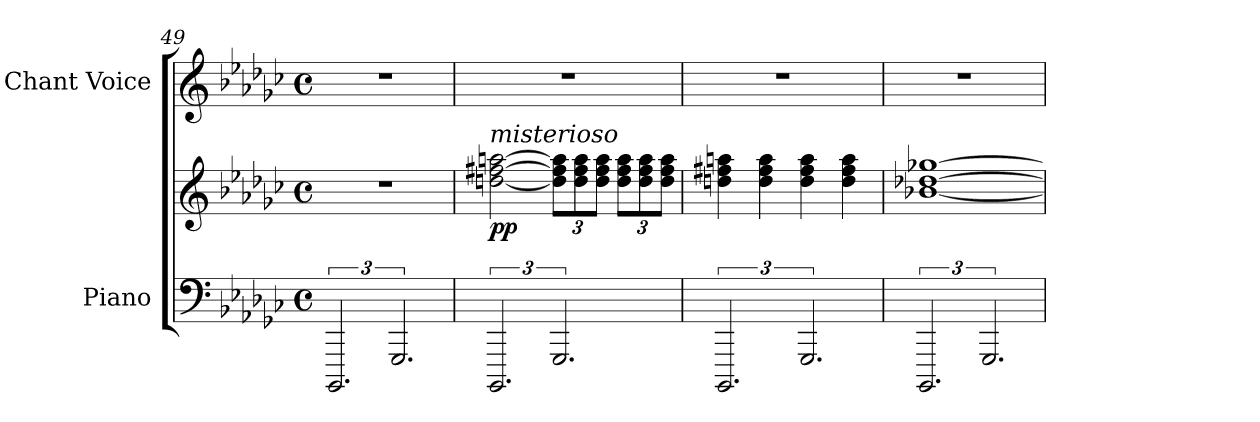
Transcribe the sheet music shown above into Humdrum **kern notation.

**kern	**kern	**dynam	**kern
*part2	*part2	*part2	*part1
*staff3	*staff2	*staff2/3	*staff1
*I"Piano	*	*	*I"Chant Voice
*I'Pno	*	*	*
*clefF4	*clefG2	*	*clefG2
*k[b-e-a-d-g-c-]	*k[b-e-a-d-g-c-]	*	*k[b-e-a-d-g-c-]
*M4/4	*M4/4	*	*M4/4
*met(c)	*met(c)	*	*met(c)
=49	=49	=49	=49
3.BBBB-	1r	.	1r
3.GGG-	.	.	.
=50	=50	=50	=50
!	!LO:TX:i:t=misterioso	!	!
!	!	!LO:DY:b	!
3.BBBB-	[2ddn\ [2ff#X\ [2aan\	pp	1r
3.GGG-	12dd\] 12ff#\] 12aa\]L	.	.
.	12dd\ 12ff#\ 12aa\	.	.
.	12dd\ 12ff#\ 12aa\J	.	.
.	12dd\ 12ff#\ 12aa\L	.	.
.	12dd\ 12ff#\ 12aa\	.	.
.	12dd\ 12ff#\ 12aa\J	.	.
=51	=51	=51	=51
3.BBBB-	4ddn\ 4ff#X\ 4aan\	.	1r
.	4dd\ 4ff#\ 4aa\	.	.
3.GGG-	4dd\ 4ff#\ 4aa\	.	.
.	4dd\ 4ff#\ 4aa\	.	.
=52	=52	=52	=52
3.BBBB-	[1b-X [1dd-X [1gg-X	.	1r
3.GGG-	.	.	.
=	=	=	=
*-	*-	*-	*-
